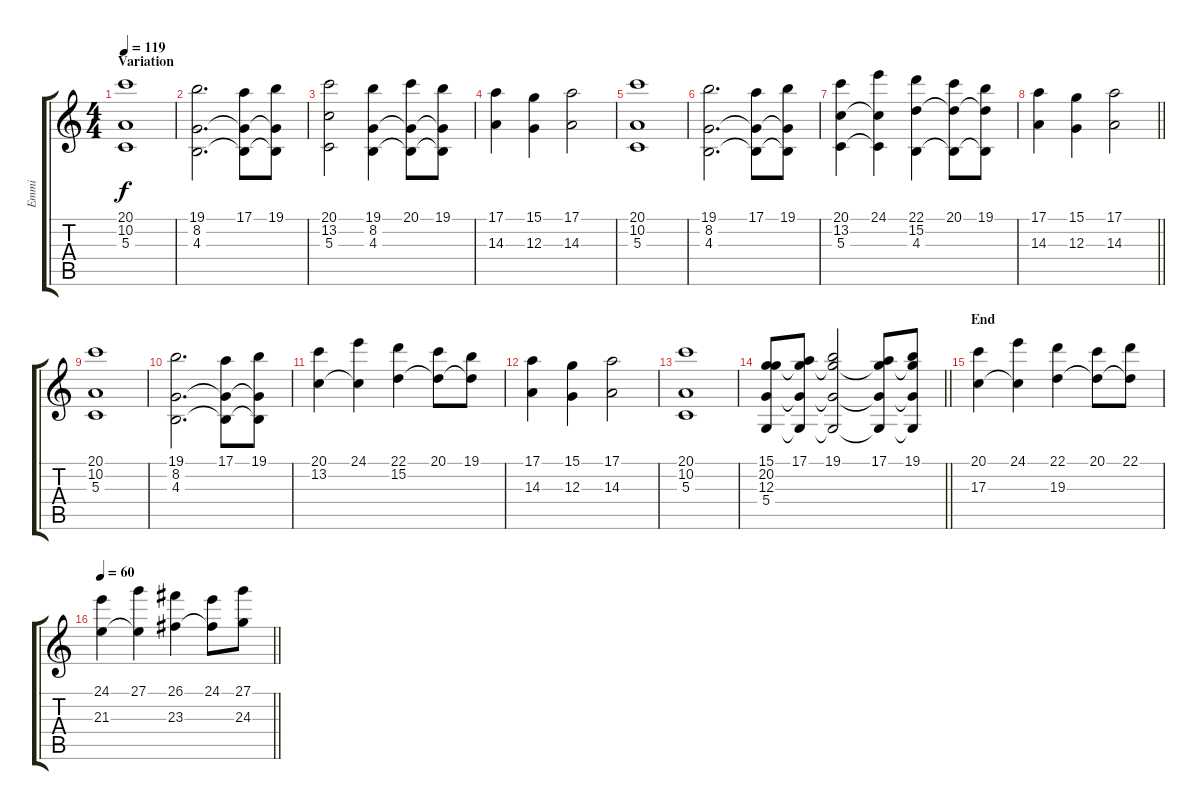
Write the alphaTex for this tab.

\track ("Emmi" "Emmi") {instrument stringensemble1}
\staff {score tabs}
\tuning (E4 B3 G3 D3 A2 E2) {hide}
\ts (4 4)
\section ("" "Variation")
\tempo 119
\clef g2
\ks c
(20.1 10.2 5.3).1{dy f volume 9} |
(19.1 8.2 4.3).2{d} (17.1 8.2{t} 4.3{t}).8{volume 11} (19.1 8.2{t} 4.3{t}).8 |
(20.1 13.2 5.3).2{volume 9} (19.1 8.2 4.3).4 (20.1 8.2{t} 4.3{t}).8{volume 11} (19.1 8.2{t} 4.3{t}).8 |
(17.1 14.3).4{volume 9} (15.1 12.3).4 (17.1 14.3).2 |
(20.1 10.2 5.3).1{volume 9} |
(19.1 8.2 4.3).2{d} (17.1 8.2{t} 4.3{t}).8{volume 11} (19.1 8.2{t} 4.3{t}).8 |
(20.1 13.2 5.3).4{volume 9} (24.1 13.2{t} 5.3{t}).4 (22.1 15.2 4.3).4 (20.1 15.2{t} 4.3{t}).8{volume 11} (19.1 15.2{t} 4.3{t}).8 |
\barLineRight lightlight
(17.1 14.3).4{volume 9} (15.1 12.3).4 (17.1 14.3).2 |
\section ("" "")
(20.1 10.2 5.3).1{volume 9} |
(19.1 8.2 4.3).2{d} (17.1 8.2{t} 4.3{t}).8{volume 11} (19.1 8.2{t} 4.3{t}).8 |
(20.1 13.2).4{volume 9} (24.1 13.2{t}).4 (22.1 15.2).4 (20.1 15.2{t}).8{volume 11} (19.1 15.2{t}).8 |
(17.1 14.3).4{volume 9} (15.1 12.3).4 (17.1 14.3).2 |
(20.1 10.2 5.3).1 |
\barLineRight lightlight
(15.1 20.2 12.3 5.4).8 (17.1 20.2{t} 12.3{t} 5.4{t}).8 (19.1 20.2{t} 12.3{t} 5.4{t}).2 (17.1 20.2{t} 12.3{t} 5.4{t}).8 (19.1 20.2{t} 12.3{t} 5.4{t}).8 |
\section ("" "End")
(20.1 17.3).4 (24.1 17.3{t}).4 (22.1 19.3).4 (20.1 19.3{t}).8 (22.1 19.3{t}).8 |
\tempo 60
\barLineRight lightlight
(24.1 21.3).4 (27.1 21.3{t}).4 (26.1 23.3).4 (24.1 23.3{t}).8 (27.1 24.3).8
